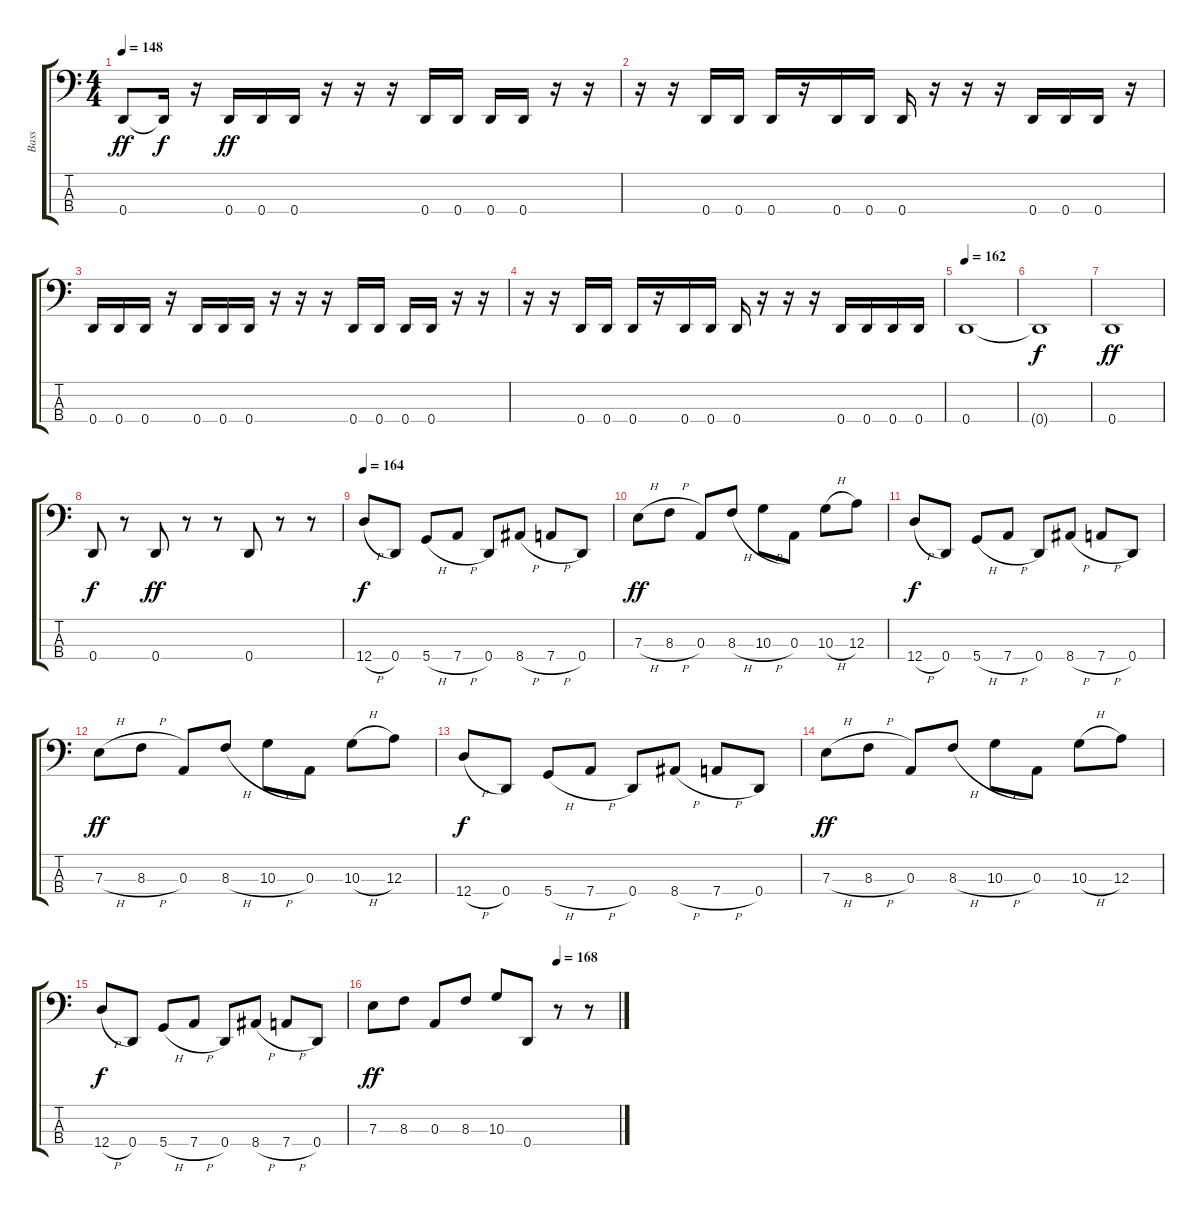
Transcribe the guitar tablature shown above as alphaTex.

\track ("Bass" "Bass") {instrument electricbassfinger}
\staff {score tabs}
\tuning (G2 D2 A1 D1) {hide}
\ts (4 4)
\tempo 148
\clef f4
\ks c
0.4.8{dy ff} 0.4{t}.16{dy f} r.16 0.4.16{dy ff} 0.4.16 0.4.16 r.16 r.16 r.16 0.4.16 0.4.16 0.4.16 0.4.16 r.16 r.16 |
r.16 r.16 0.4.16 0.4.16 0.4.16 r.16 0.4.16 0.4.16 0.4.16 r.16 r.16 r.16 0.4.16 0.4.16 0.4.16 r.16 |
0.4.16 0.4.16 0.4.16 r.16 0.4.16 0.4.16 0.4.16 r.16 r.16 r.16 0.4.16 0.4.16 0.4.16 0.4.16 r.16 r.16 |
r.16 r.16 0.4.16 0.4.16 0.4.16 r.16 0.4.16 0.4.16 0.4.16 r.16 r.16 r.16 0.4.16 0.4.16 0.4.16 0.4.16 |
\tempo 162
0.4.1 |
0.4{t}.1{dy f} |
0.4.1{dy ff} |
0.4.8{dy f} r.8 0.4.8{dy ff} r.8 r.8 0.4.8 r.8 r.8 |
\tempo 164
12.4{h}.8{dy f} 0.4.8 5.4{h}.8 7.4{h}.8 0.4.8 8.4{h}.8 7.4{h}.8 0.4.8 |
7.3{h}.8{dy ff} 8.3{h}.8 0.3.8 8.3{h}.8 10.3{h}.8 0.3.8 10.3{h}.8 12.3.8 |
12.4{h}.8{dy f} 0.4.8 5.4{h}.8 7.4{h}.8 0.4.8 8.4{h}.8 7.4{h}.8 0.4.8 |
7.3{h}.8{dy ff} 8.3{h}.8 0.3.8 8.3{h}.8 10.3{h}.8 0.3.8 10.3{h}.8 12.3.8 |
12.4{h}.8{dy f} 0.4.8 5.4{h}.8 7.4{h}.8 0.4.8 8.4{h}.8 7.4{h}.8 0.4.8 |
7.3{h}.8{dy ff} 8.3{h}.8 0.3.8 8.3{h}.8 10.3{h}.8 0.3.8 10.3{h}.8 12.3.8 |
12.4{h}.8{dy f} 0.4.8 5.4{h}.8 7.4{h}.8 0.4.8 8.4{h}.8 7.4{h}.8 0.4.8 |
\tempo (168 0.75)
7.3.8{dy ff} 8.3.8 0.3.8 8.3.8 10.3.8 0.4.8 r.8 r.8
